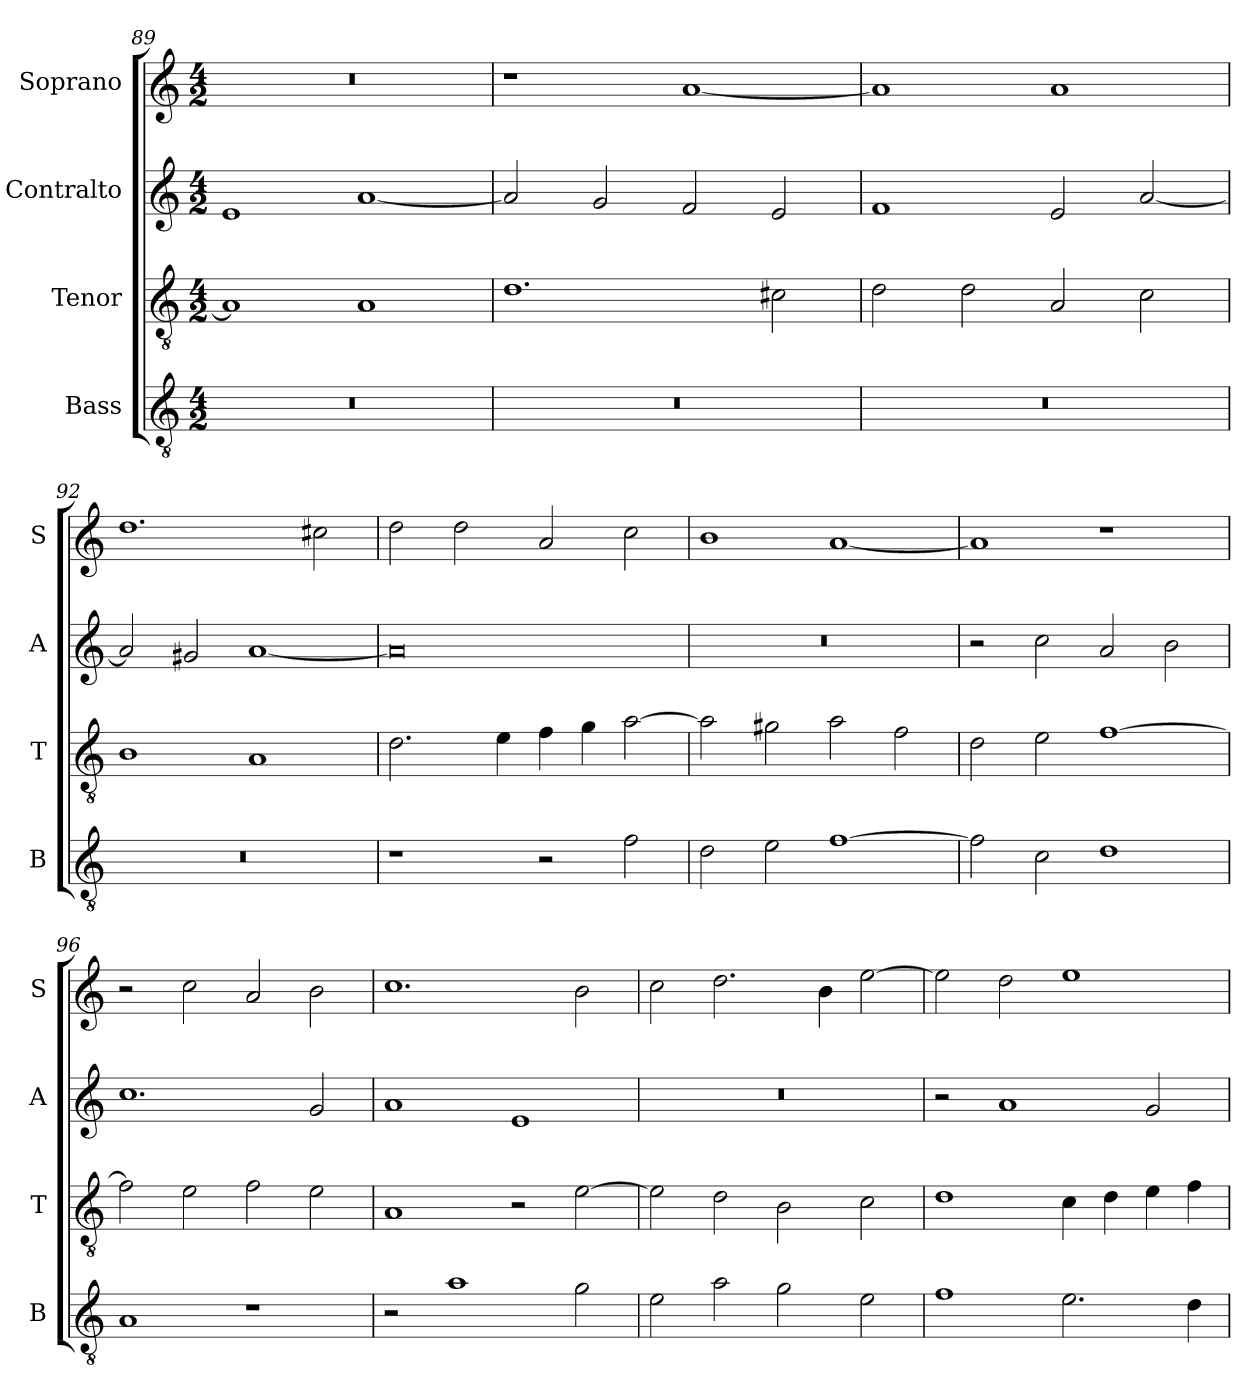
**kern	**kern	**kern	**kern
*part4	*part3	*part2	*part1
*staff4	*staff3	*staff2	*staff1
*I"Bass	*I"Tenor	*I"Contralto	*I"Soprano
*I'B	*I'T	*I'A	*I'S
*clefGv2	*clefGv2	*clefG2	*clefG2
*k[]	*k[]	*k[]	*k[]
*D:dor	*D:dor	*D:dor	*D:dor
*M4/2	*M4/2	*M4/2	*M4/2
=89	=89	=89	=89
0r	1A]	1e	0r
.	1A	[1a	.
=90	=90	=90	=90
0r	1.d	2a]	1r
.	.	2g	.
.	.	2f	[1a
.	2c#X	2e	.
=91	=91	=91	=91
0r	2d	1f	1a]
.	2d	.	.
.	2A	2e	1a
.	2c	[2a	.
=92	=92	=92	=92
0r	1B	2a]	1.dd
.	.	2g#X	.
.	1A	[1a	.
.	.	.	2cc#X
=93	=93	=93	=93
1r	2.d	0a]	2dd
.	.	.	2dd
.	4e	.	.
2r	4f	.	2a
.	4g	.	.
2f	[2a	.	2cc
=94	=94	=94	=94
2d	2a]	0r	1b
2e	2g#X	.	.
[1f	2a	.	[1a
.	2f	.	.
=95	=95	=95	=95
2f]	2d	2r	1a]
2c	2e	2cc	.
1d	[1f	2a	1r
.	.	2b	.
=96	=96	=96	=96
1A	2f]	1.cc	2r
.	2e	.	2cc
1r	2f	.	2a
.	2e	2g	2b
=97	=97	=97	=97
2r	1A	1a	1.cc
1a	.	.	.
.	2r	1e	.
2g	[2e	.	2b
=98	=98	=98	=98
2e	2e]	0r	2cc
2a	2d	.	2.dd
2g	2B	.	.
.	.	.	4b
2e	2c	.	[2ee
=99	=99	=99	=99
1f	1d	2r	2ee]
.	.	1a	2dd
2.e	4c	.	1ee
.	4d	.	.
.	4e	2g	.
4d	4f	.	.
=	=	=	=
*-	*-	*-	*-
